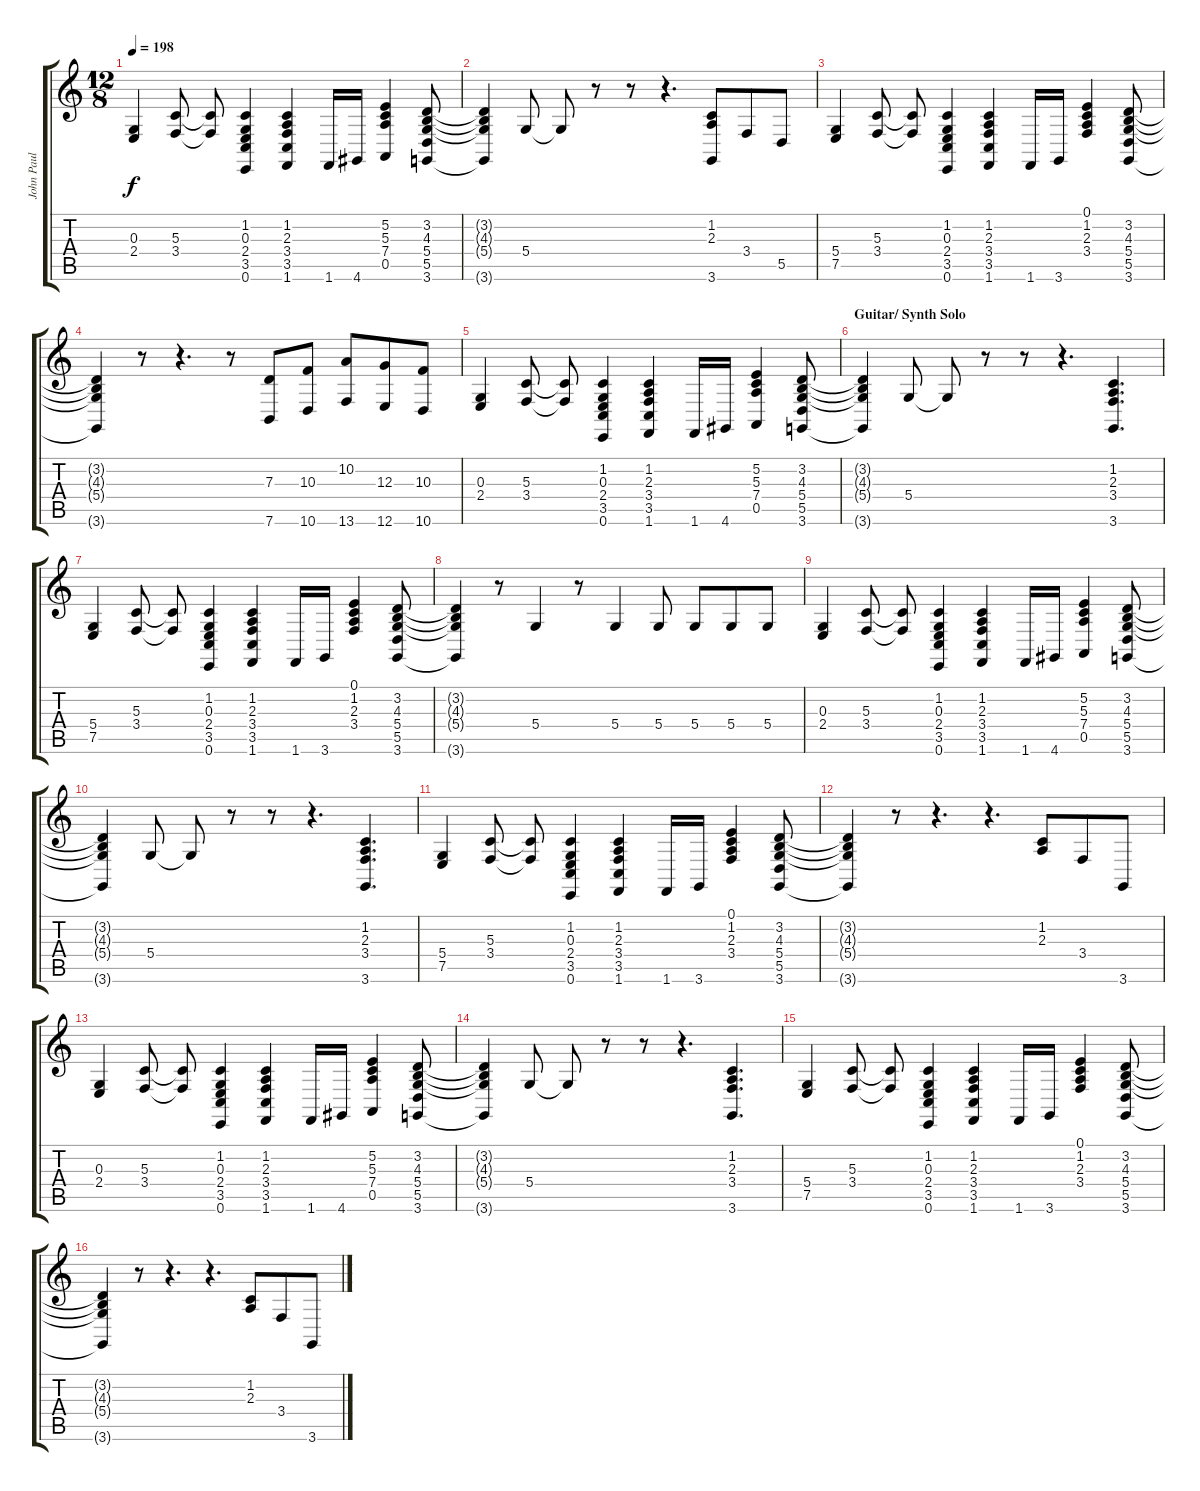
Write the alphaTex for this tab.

\track ("John Paul Jones (Piano)" "John Paul ") {instrument brightacousticpiano}
\staff {score tabs}
\tuning (E4 B3 G3 D3 A2 E2) {hide}
\ts (12 8)
\tempo 198
\clef g2
\ks c
(0.3 2.4).4{dy f} (5.3 3.4).8 (5.3{t} 3.4{t}).8 (1.2 0.3 2.4 3.5 0.6).4 (1.2 2.3 3.4 3.5 1.6).4 1.6.16 4.6.16 (5.2 5.3 7.4 0.5).4 (3.2 4.3 5.4 5.5 3.6).8 |
(3.2{t} 4.3{t} 5.4{t} 3.6{t}).4 5.4.8 5.4{t}.8 r.8 r.8 r.4{d} (1.2 2.3 3.6).8 3.4.8 5.5.8 |
(5.4 7.5).4 (5.3 3.4).8 (5.3{t} 3.4{t}).8 (1.2 0.3 2.4 3.5 0.6).4 (1.2 2.3 3.4 3.5 1.6).4 1.6.16 3.6.16 (0.1 1.2 2.3 3.4).4 (3.2 4.3 5.4 5.5 3.6).8 |
(3.2{t} 4.3{t} 5.4{t} 3.6{t}).4 r.8 r.4{d} r.8 (7.3 7.6).8 (10.3 10.6).8 (10.2 13.6).8 (12.3 12.6).8 (10.3 10.6).8 |
(0.3 2.4).4 (5.3 3.4).8 (5.3{t} 3.4{t}).8 (1.2 0.3 2.4 3.5 0.6).4 (1.2 2.3 3.4 3.5 1.6).4 1.6.16 4.6.16 (5.2 5.3 7.4 0.5).4 (3.2 4.3 5.4 5.5 3.6).8 |
\section ("" "Guitar/ Synth Solo")
(3.2{t} 4.3{t} 5.4{t} 3.6{t}).4 5.4.8 5.4{t}.8 r.8 r.8 r.4{d} (1.2 2.3 3.4 3.6).4{d} |
(5.4 7.5).4 (5.3 3.4).8 (5.3{t} 3.4{t}).8 (1.2 0.3 2.4 3.5 0.6).4 (1.2 2.3 3.4 3.5 1.6).4 1.6.16 3.6.16 (0.1 1.2 2.3 3.4).4 (3.2 4.3 5.4 5.5 3.6).8 |
(3.2{t} 4.3{t} 5.4{t} 3.6{t}).4 r.8 5.4.4 r.8 5.4.4 5.4.8 5.4.8 5.4.8 5.4.8 |
(0.3 2.4).4 (5.3 3.4).8 (5.3{t} 3.4{t}).8 (1.2 0.3 2.4 3.5 0.6).4 (1.2 2.3 3.4 3.5 1.6).4 1.6.16 4.6.16 (5.2 5.3 7.4 0.5).4 (3.2 4.3 5.4 5.5 3.6).8 |
(3.2{t} 4.3{t} 5.4{t} 3.6{t}).4 5.4.8 5.4{t}.8 r.8 r.8 r.4{d} (1.2 2.3 3.4 3.6).4{d} |
(5.4 7.5).4 (5.3 3.4).8 (5.3{t} 3.4{t}).8 (1.2 0.3 2.4 3.5 0.6).4 (1.2 2.3 3.4 3.5 1.6).4 1.6.16 3.6.16 (0.1 1.2 2.3 3.4).4 (3.2 4.3 5.4 5.5 3.6).8 |
(3.2{t} 4.3{t} 5.4{t} 3.6{t}).4 r.8 r.4{d} r.4{d} (1.2 2.3).8 3.4.8 3.6.8 |
(0.3 2.4).4 (5.3 3.4).8 (5.3{t} 3.4{t}).8 (1.2 0.3 2.4 3.5 0.6).4 (1.2 2.3 3.4 3.5 1.6).4 1.6.16 4.6.16 (5.2 5.3 7.4 0.5).4 (3.2 4.3 5.4 5.5 3.6).8 |
(3.2{t} 4.3{t} 5.4{t} 3.6{t}).4 5.4.8 5.4{t}.8 r.8 r.8 r.4{d} (1.2 2.3 3.4 3.6).4{d} |
(5.4 7.5).4 (5.3 3.4).8 (5.3{t} 3.4{t}).8 (1.2 0.3 2.4 3.5 0.6).4 (1.2 2.3 3.4 3.5 1.6).4 1.6.16 3.6.16 (0.1 1.2 2.3 3.4).4 (3.2 4.3 5.4 5.5 3.6).8 |
(3.2{t} 4.3{t} 5.4{t} 3.6{t}).4 r.8 r.4{d} r.4{d} (1.2 2.3).8 3.4.8 3.6.8
